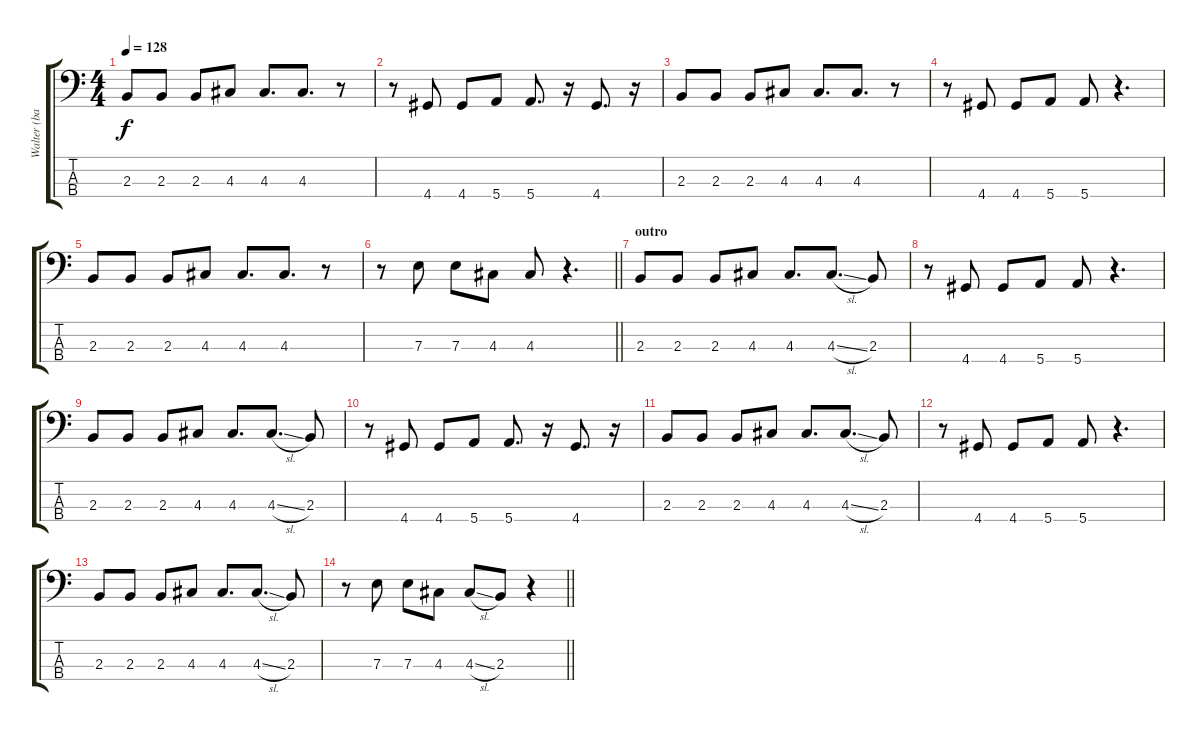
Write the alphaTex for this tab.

\track ("Walter (bass)" "Walter (ba") {instrument electricbasspick}
\staff {score tabs}
\tuning (G2 D2 A1 E1) {hide}
\ts (4 4)
\tempo 128
\clef f4
\ks c
2.3.8{dy f} 2.3.8 2.3.8 4.3.8 4.3.8{d} 4.3.8{d} r.8 |
r.8 4.4.8 4.4.8 5.4.8 5.4.8{d} r.16 4.4.8{d} r.16 |
2.3.8 2.3.8 2.3.8 4.3.8 4.3.8{d} 4.3.8{d} r.8 |
r.8 4.4.8 4.4.8 5.4.8 5.4.8 r.4{d} |
2.3.8 2.3.8 2.3.8 4.3.8 4.3.8{d} 4.3.8{d} r.8 |
\barLineRight lightlight
r.8 7.3.8 7.3.8 4.3.8 4.3.8 r.4{d} |
\section ("" "outro")
2.3.8 2.3.8 2.3.8 4.3.8 4.3.8{d} 4.3{sl}.8{d} 2.3.8 |
r.8 4.4.8 4.4.8 5.4.8 5.4.8 r.4{d} |
2.3.8 2.3.8 2.3.8 4.3.8 4.3.8{d} 4.3{sl}.8{d} 2.3.8 |
r.8 4.4.8 4.4.8 5.4.8 5.4.8{d} r.16 4.4.8{d} r.16 |
2.3.8 2.3.8 2.3.8 4.3.8 4.3.8{d} 4.3{sl}.8{d} 2.3.8 |
r.8 4.4.8 4.4.8 5.4.8 5.4.8 r.4{d} |
2.3.8 2.3.8 2.3.8 4.3.8 4.3.8{d} 4.3{sl}.8{d} 2.3.8 |
\barLineRight lightlight
r.8 7.3.8 7.3.8 4.3.8 4.3{sl}.8 2.3.8 r.4
